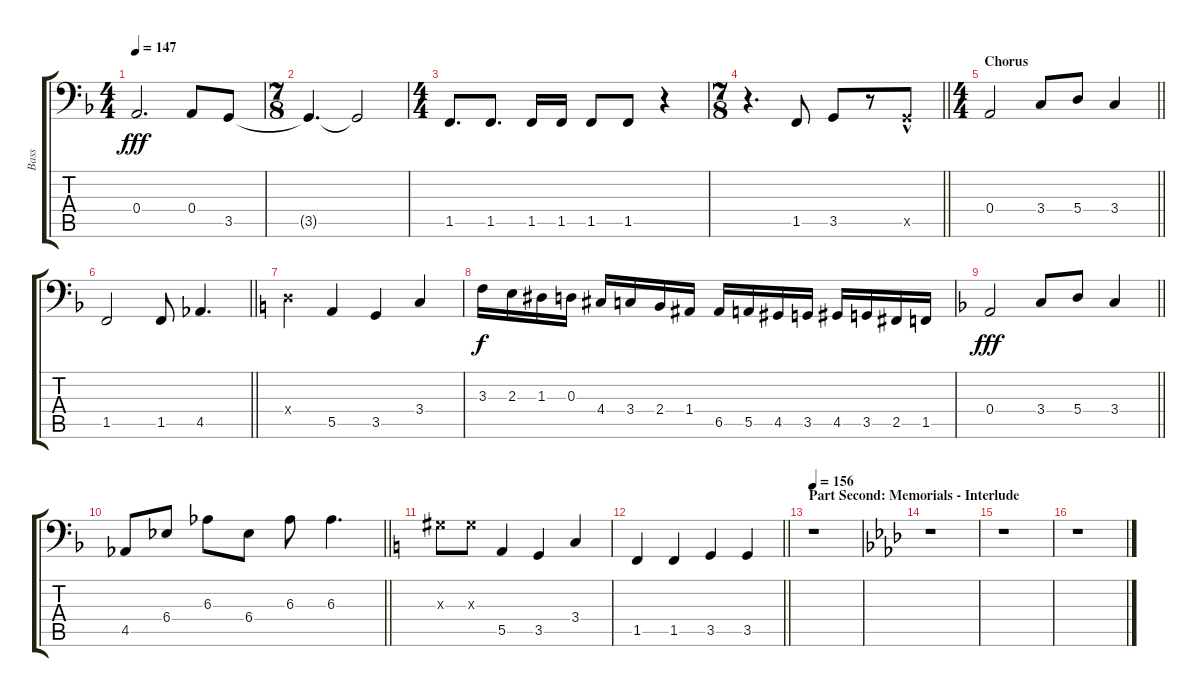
\track ("Bass" "Bass") {instrument slapbass2}
\staff {score tabs}
\tuning (B2 G2 D2 A1 E1 B0) {hide}
\ts (4 4)
\tempo 147
\clef f4
\ks f
0.4{t}.2{d dy fff} 0.4.8 3.5.8 |
\ts (7 8)
3.5{t}.4{d} 3.5{t}.2 |
\ts (4 4)
1.5.8{d} 1.5.8{d} 1.5.16 1.5.16 1.5.8 1.5.8 r.4 |
\ts (7 8)
\barLineRight lightlight
r.4{d} 1.5.8 3.5.8 r.8 3.5{hac x}.8 |
\ts (4 4)
\section ("" "Chorus")
\barLineRight lightlight
0.4.2 3.4.8 5.4.8 3.4.4 |
\barLineRight lightlight
1.5.2 1.5.8 4.5.4{d} |
\ks c
5.4{x}.4 5.5.4 3.5.4 3.4.4 |
3.3.16{dy f} 2.3.16 1.3.16 0.3.16 4.4.16 3.4.16 2.4.16 1.4.16 6.5.16 5.5.16 4.5.16 3.5.16 4.5.16 3.5.16 2.5.16 1.5.16 |
\barLineRight lightlight
\ks f
0.4.2{dy fff} 3.4.8 5.4.8 3.4.4 |
\barLineRight lightlight
4.5.8 6.4.8 6.3.8 6.4.8 6.3.8 6.3.4{d} |
\ks c
6.3{x}.8 6.3{x}.8 5.5.4 3.5.4 3.4.4 |
\barLineRight lightlight
1.5.4 1.5.4 3.5.4 3.5.4 |
\section ("" "Part Second: Memorials - Interlude")
\tempo 156
r.1 |
\ks ab
r.1 |
r.1 |
r.1
